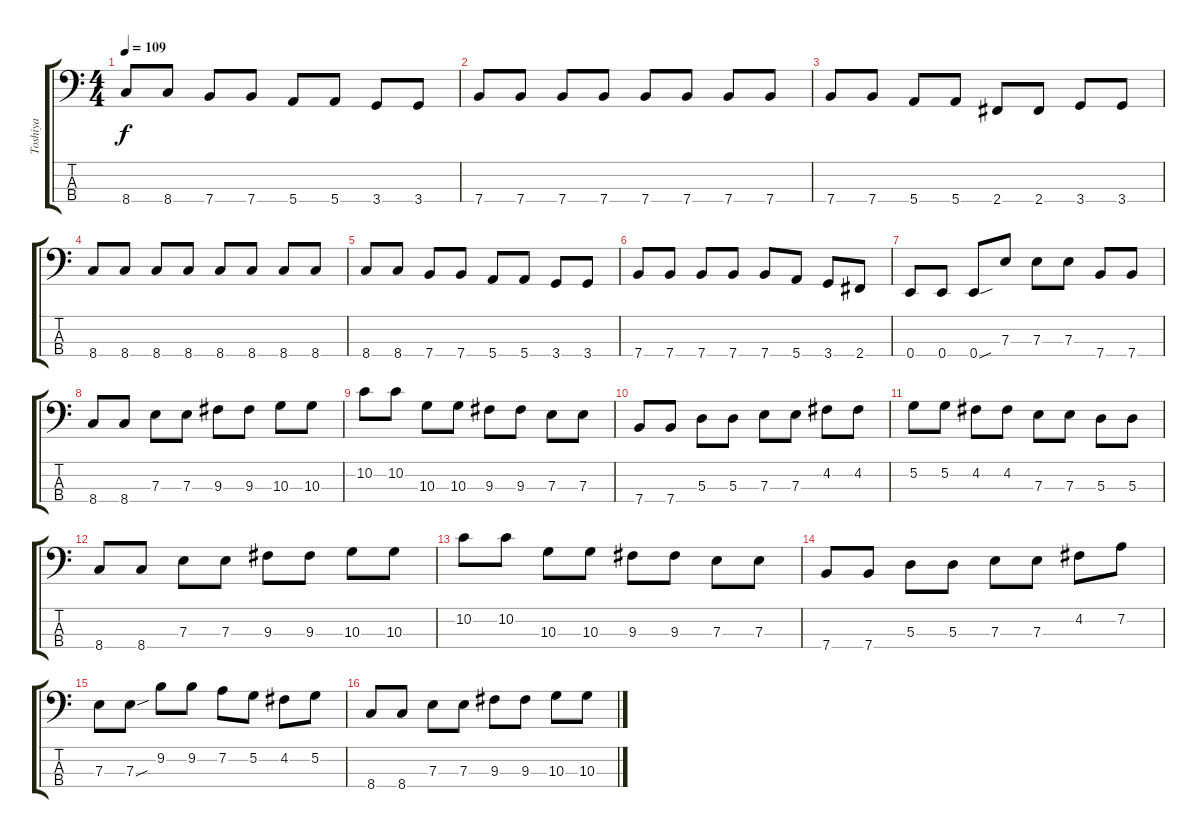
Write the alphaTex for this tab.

\track ("Toshiya" "Toshiya") {instrument electricbasspick}
\staff {score tabs}
\tuning (G2 D2 A1 E1) {hide}
\ts (4 4)
\tempo 109
\clef f4
\ks c
8.4.8{dy f} 8.4.8 7.4.8 7.4.8 5.4.8 5.4.8 3.4.8 3.4.8 |
7.4.8 7.4.8 7.4.8 7.4.8 7.4.8 7.4.8 7.4.8 7.4.8 |
7.4.8 7.4.8 5.4.8 5.4.8 2.4.8 2.4.8 3.4.8 3.4.8 |
8.4.8 8.4.8 8.4.8 8.4.8 8.4.8 8.4.8 8.4.8 8.4.8 |
8.4.8 8.4.8 7.4.8 7.4.8 5.4.8 5.4.8 3.4.8 3.4.8 |
7.4.8 7.4.8 7.4.8 7.4.8 7.4.8 5.4.8 3.4.8 2.4.8 |
0.4.8 0.4.8 0.4{sou}.8 7.3.8 7.3.8 7.3.8 7.4.8 7.4.8 |
8.4.8 8.4.8 7.3.8 7.3.8 9.3.8 9.3.8 10.3.8 10.3.8 |
10.2.8 10.2.8 10.3.8 10.3.8 9.3.8 9.3.8 7.3.8 7.3.8 |
7.4.8 7.4.8 5.3.8 5.3.8 7.3.8 7.3.8 4.2.8 4.2.8 |
5.2.8 5.2.8 4.2.8 4.2.8 7.3.8 7.3.8 5.3.8 5.3.8 |
8.4.8 8.4.8 7.3.8 7.3.8 9.3.8 9.3.8 10.3.8 10.3.8 |
10.2.8 10.2.8 10.3.8 10.3.8 9.3.8 9.3.8 7.3.8 7.3.8 |
7.4.8 7.4.8 5.3.8 5.3.8 7.3.8 7.3.8 4.2.8 7.2.8 |
7.3.8 7.3{sou}.8 9.2.8 9.2.8 7.2.8 5.2.8 4.2.8 5.2.8 |
8.4.8 8.4.8 7.3.8 7.3.8 9.3.8 9.3.8 10.3.8 10.3.8
